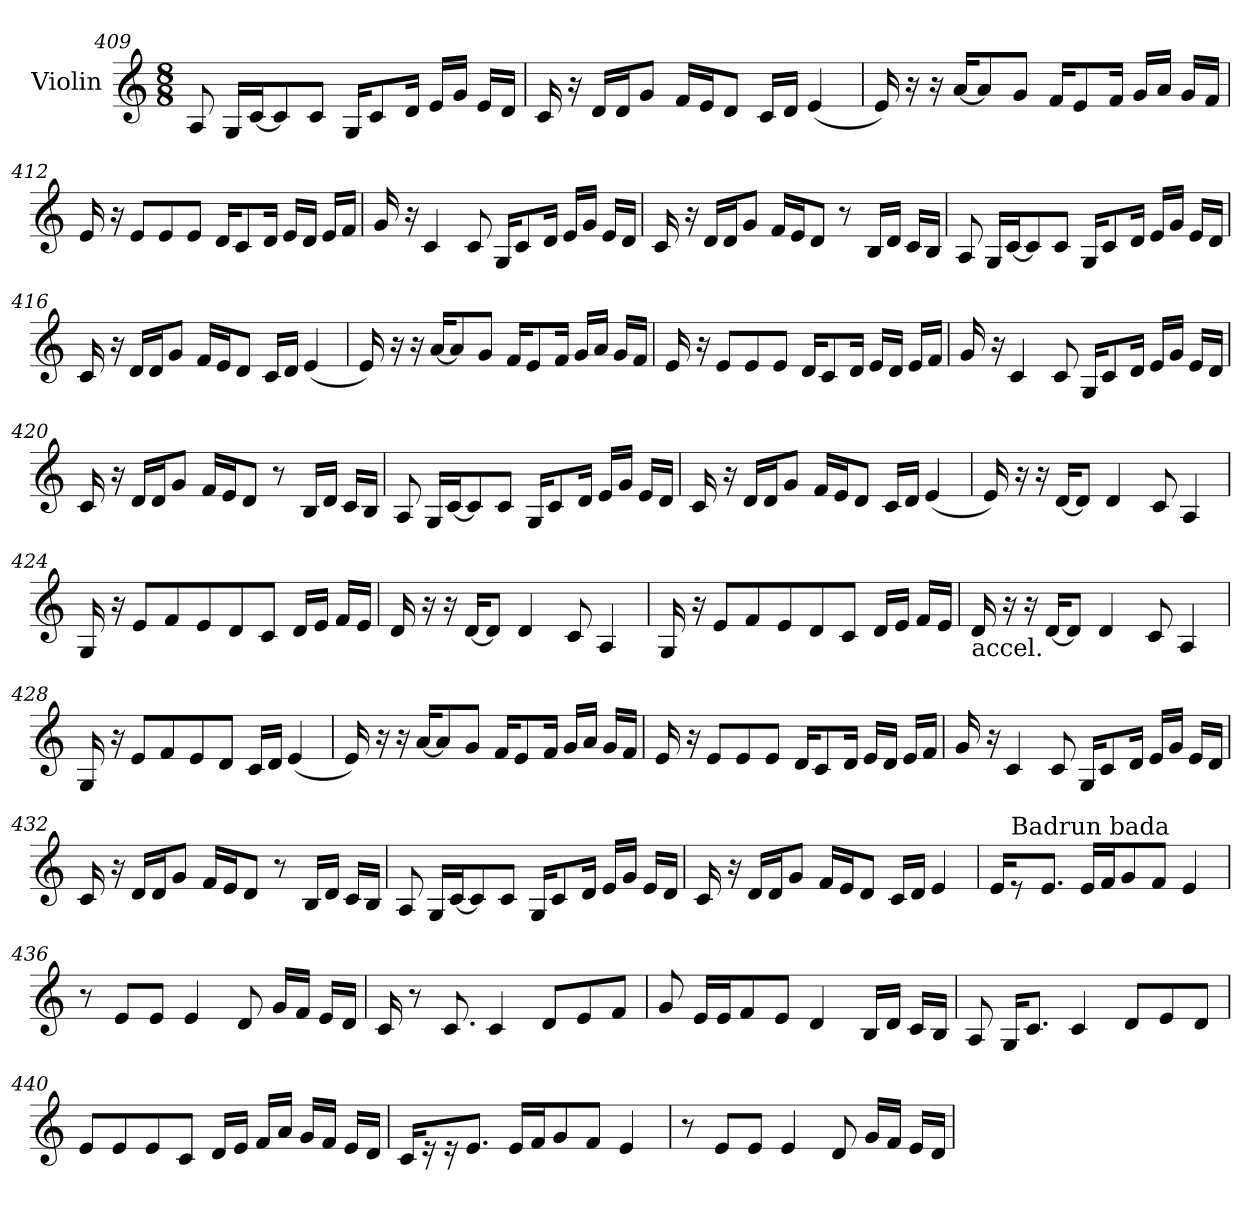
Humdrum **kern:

**kern
*part1
*staff1
*I"Violin
!!LO:PB:g=z
*clefG2
*k[]
*C:
*M8/8
=409
8A/
16G/LL
[16c/J
8c/]
8c/J
16G/KL
8c/
16d/Jk
16e/LL
16g/JJ
16e/LL
16d/JJ
!!LO:PB:g=z
=410
16c/
16r
16d/LL
16d/J
8g/J
16f/LL
16e/J
8d/J
16c/LL
16d/JJ
(4e/
=411
16e/)
16r
16r
[16a/KL
8a/]
8g/J
16f/KL
8e/
16f/Jk
16g/LL
16a/JJ
16g/LL
16f/JJ
!!LO:PB:g=z
=412
16e/
16r
8e/L
8e/
8e/J
16d/KL
8c/
16d/Jk
16e/LL
16d/JJ
16e/LL
16f/JJ
!!LO:PB:g=z
=413
16g/
16r
4c/
8c/
16G/KL
8c/
16d/Jk
16e/LL
16g/JJ
16e/LL
16d/JJ
=414
16c/
16r
16d/LL
16d/J
8g/J
16f/LL
16e/J
8d/J
8r
16B/LL
16d/JJ
16c/LL
16B/JJ
!!LO:PB:g=z
=415
8A/
16G/LL
[16c/J
8c/]
8c/J
16G/KL
8c/
16d/Jk
16e/LL
16g/JJ
16e/LL
16d/JJ
!!LO:PB:g=z
=416
16c/
16r
16d/LL
16d/J
8g/J
16f/LL
16e/J
8d/J
16c/LL
16d/JJ
(4e/
=417
16e/)
16r
16r
[16a/KL
8a/]
8g/J
16f/KL
8e/
16f/Jk
16g/LL
16a/JJ
16g/LL
16f/JJ
!!LO:PB:g=z
=418
16e/
16r
8e/L
8e/
8e/J
16d/KL
8c/
16d/Jk
16e/LL
16d/JJ
16e/LL
16f/JJ
!!LO:PB:g=z
=419
16g/
16r
4c/
8c/
16G/KL
8c/
16d/Jk
16e/LL
16g/JJ
16e/LL
16d/JJ
=420
16c/
16r
16d/LL
16d/J
8g/J
16f/LL
16e/J
8d/J
8r
16B/LL
16d/JJ
16c/LL
16B/JJ
!!LO:PB:g=z
=421
8A/
16G/LL
[16c/J
8c/]
8c/J
16G/KL
8c/
16d/Jk
16e/LL
16g/JJ
16e/LL
16d/JJ
!!LO:PB:g=z
=422
16c/
16r
16d/LL
16d/J
8g/J
16f/LL
16e/J
8d/J
16c/LL
16d/JJ
(4e/
=423
16e/)
16r
16r
[16d/KL
8d/J]
4d/
8c/
4A/
!!LO:PB:g=z
=424
16G/
16r
8e/L
8f/
8e/
8d/
8c/J
16d/LL
16e/JJ
16f/LL
16e/JJ
!!LO:PB:g=z
=425
16d/
16r
16r
[16d/KL
8d/J]
4d/
8c/
4A/
=426
16G/
16r
8e/L
8f/
8e/
8d/
8c/J
16d/LL
16e/JJ
16f/LL
16e/JJ
=427
!LO:TX:b:t=accel.
16d/
16r
16r
[16d/KL
8d/J]
4d/
8c/
4A/
!!LO:PB:g=z
=428
16G/
16r
8e/L
8f/
8e/
8d/J
16c/LL
16d/JJ
(4e/
=429
16e/)
16r
16r
[16a/KL
8a/]
8g/J
16f/KL
8e/
16f/Jk
16g/LL
16a/JJ
16g/LL
16f/JJ
!!LO:PB:g=z
=430
16e/
16r
8e/L
8e/
8e/J
16d/KL
8c/
16d/Jk
16e/LL
16d/JJ
16e/LL
16f/JJ
!!LO:PB:g=z
=431
16g/
16r
4c/
8c/
16G/KL
8c/
16d/Jk
16e/LL
16g/JJ
16e/LL
16d/JJ
=432
16c/
16r
16d/LL
16d/J
8g/J
16f/LL
16e/J
8d/J
8r
16B/LL
16d/JJ
16c/LL
16B/JJ
!!LO:PB:g=z
=433
8A/
16G/LL
[16c/J
8c/]
8c/J
16G/KL
8c/
16d/Jk
16e/LL
16g/JJ
16e/LL
16d/JJ
!!LO:PB:g=z
=434
16c/
16r
16d/LL
16d/J
8g/J
16f/LL
16e/J
8d/J
16c/LL
16d/JJ
4e/
=435
*MM70
16e/KL
!LO:TX:a:t=Badrun bada
8r
8.e/J
16e/LL
16f/J
8g/
8f/J
4e/
!!LO:PB:g=z
=436
8r
8e/L
8e/J
4e/
8d/
16g/LL
16f/JJ
16e/LL
16d/JJ
!!LO:PB:g=z
=437
16c/
8r
8.c/
4c/
8d/L
8e/
8f/J
=438
8g/
16e/LL
16e/J
8f/
8e/J
4d/
16B/LL
16d/JJ
16c/LL
16B/JJ
=439
8A/
16G/KL
8.c/J
4c/
8d/L
8e/
8d/J
!!LO:PB:g=z
=440
8e/L
8e/
8e/
8c/J
16d/LL
16e/JJ
16f/LL
16a/JJ
16g/LL
16f/JJ
16e/LL
16d/JJ
!!LO:PB:g=z
=441
16c/KL
16r
16r
8.e/J
16e/LL
16f/J
8g/
8f/J
4e/
=442
8r
8e/L
8e/J
4e/
8d/
16g/LL
16f/JJ
16e/LL
16d/JJ
=
*-
